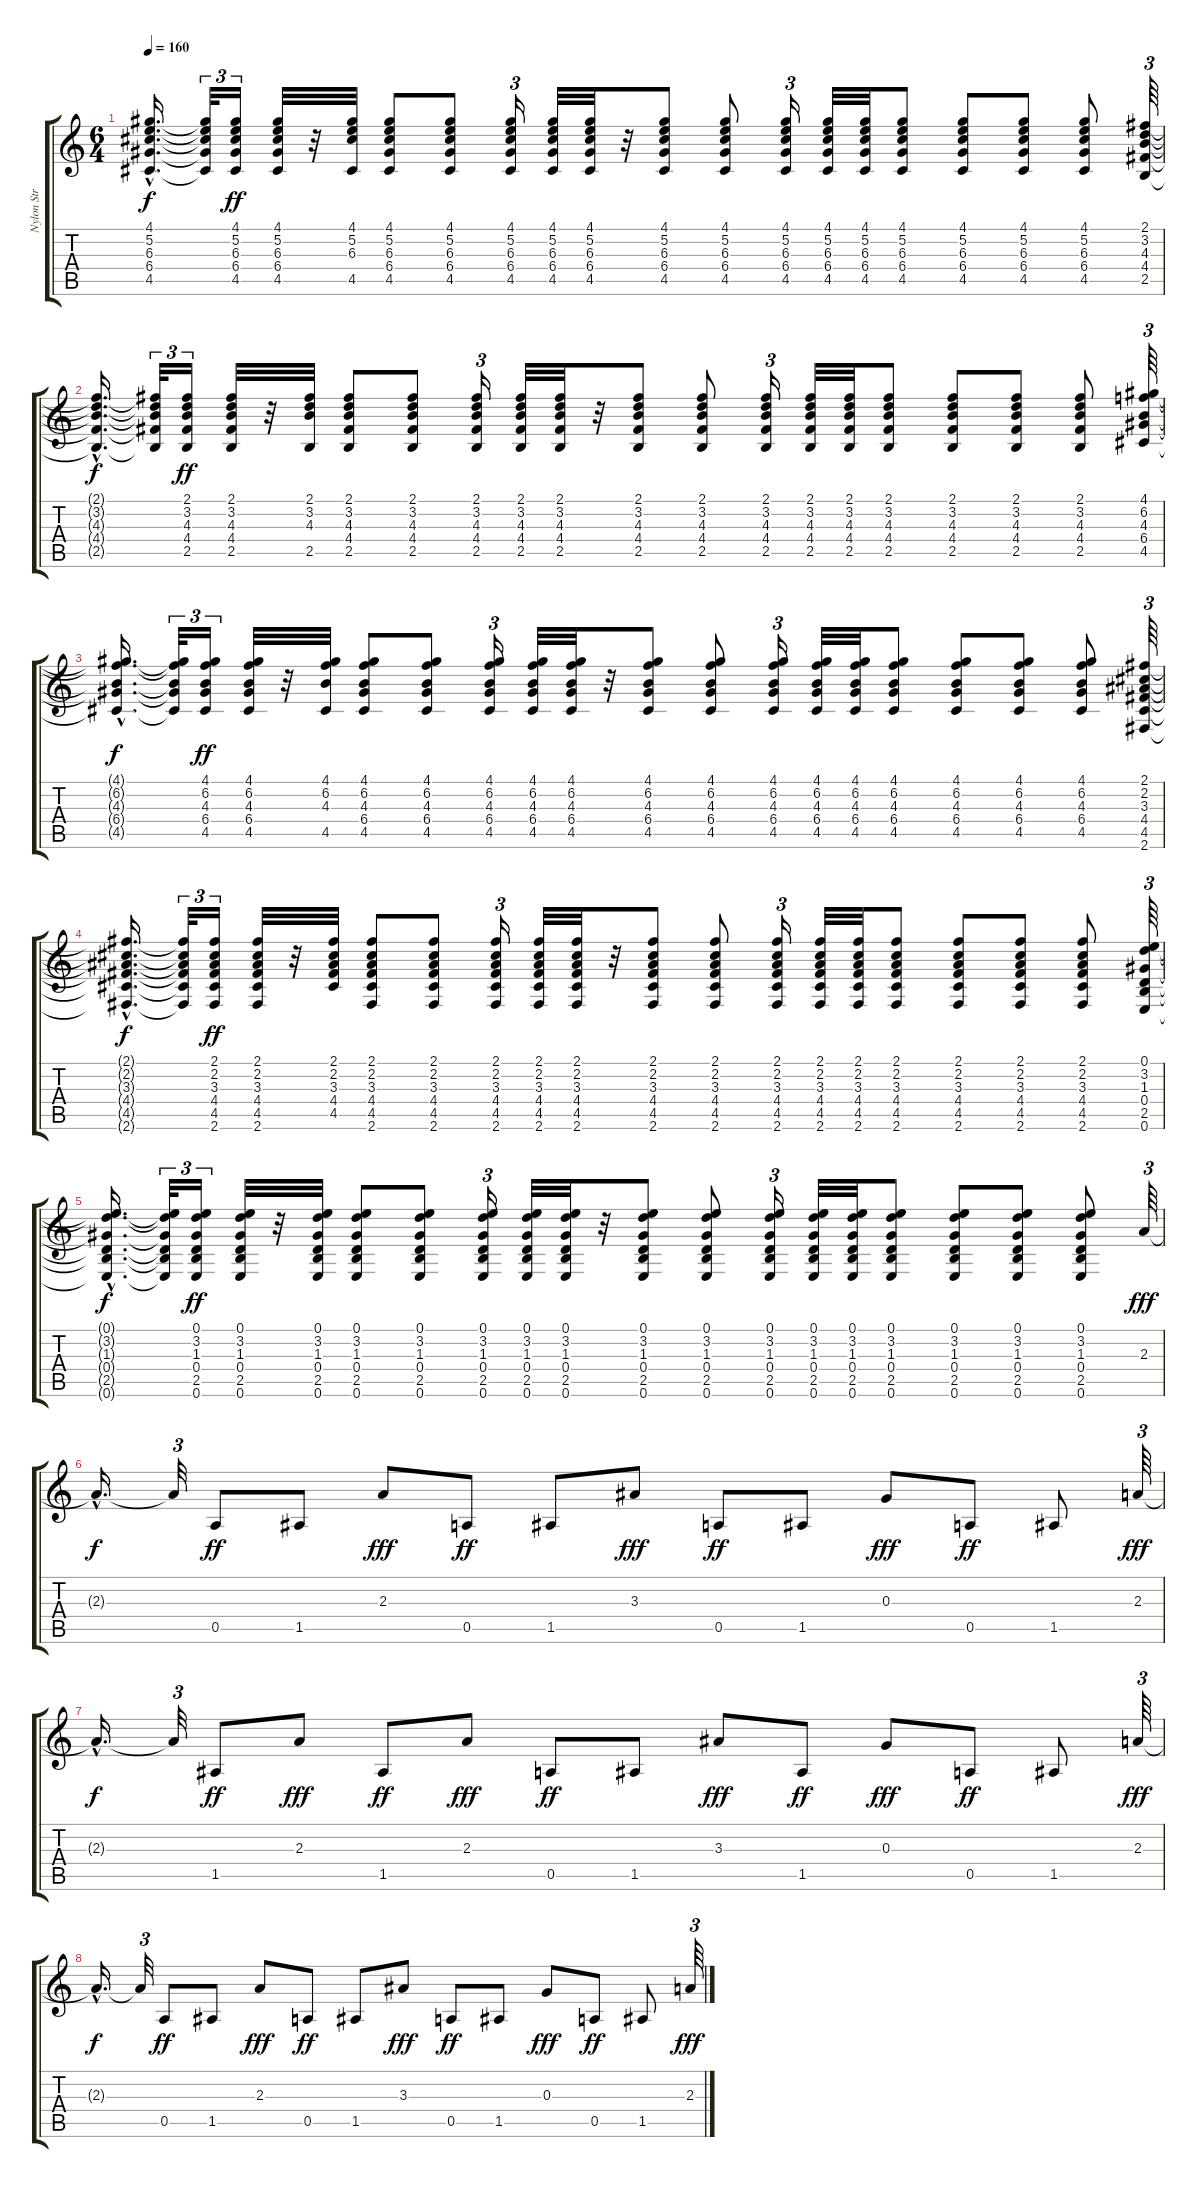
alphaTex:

\track ("Nylon Str Gtr (Paco DeLucia)" "Nylon Str ") {instrument acousticguitarnylon}
\staff {score tabs}
\tuning (E4 B3 G3 D3 A2 E2) {hide}
\ts (6 4)
\tempo 160
\clef g2
\ks c
(4.1{hac t} 5.2{hac t} 6.3{hac t} 6.4{hac t} 4.5{hac t}).16{d dy f} (4.1{t} 5.2{t} 6.3{t} 6.4{t} 4.5{t}).32{tu (3 2)} (4.1 5.2 6.3 6.4 4.5).16{tu (3 2) dy ff} (4.1 5.2 6.3 6.4 4.5).32 r.32 (4.1 5.2 6.3 4.5).32 (4.1 5.2 6.3 6.4 4.5).8 (4.1 5.2 6.3 6.4 4.5).8 (4.1 5.2 6.3 6.4 4.5).16{tu (3 2)} (4.1 5.2 6.3 6.4 4.5).32 (4.1 5.2 6.3 6.4 4.5).32 r.32 (4.1 5.2 6.3 6.4 4.5).8 (4.1 5.2 6.3 6.4 4.5).8 (4.1 5.2 6.3 6.4 4.5).16{tu (3 2)} (4.1 5.2 6.3 6.4 4.5).32 (4.1 5.2 6.3 6.4 4.5).32 (4.1 5.2 6.3 6.4 4.5).8 (4.1 5.2 6.3 6.4 4.5).8 (4.1 5.2 6.3 6.4 4.5).8 (4.1 5.2 6.3 6.4 4.5).8 (2.1 3.2 4.3 4.4 2.5).64{tu (3 2)} |
(2.1{hac t} 3.2{hac t} 4.3{hac t} 4.4{hac t} 2.5{hac t}).16{d dy f} (2.1{t} 3.2{t} 4.3{t} 4.4{t} 2.5{t}).32{tu (3 2)} (2.1 3.2 4.3 4.4 2.5).16{tu (3 2) dy ff} (2.1 3.2 4.3 4.4 2.5).32 r.32 (2.1 3.2 4.3 2.5).32 (2.1 3.2 4.3 4.4 2.5).8 (2.1 3.2 4.3 4.4 2.5).8 (2.1 3.2 4.3 4.4 2.5).16{tu (3 2)} (2.1 3.2 4.3 4.4 2.5).32 (2.1 3.2 4.3 4.4 2.5).32 r.32 (2.1 3.2 4.3 4.4 2.5).8 (2.1 3.2 4.3 4.4 2.5).8 (2.1 3.2 4.3 4.4 2.5).16{tu (3 2)} (2.1 3.2 4.3 4.4 2.5).32 (2.1 3.2 4.3 4.4 2.5).32 (2.1 3.2 4.3 4.4 2.5).8 (2.1 3.2 4.3 4.4 2.5).8 (2.1 3.2 4.3 4.4 2.5).8 (2.1 3.2 4.3 4.4 2.5).8 (4.1 6.2 4.3 6.4 4.5).64{tu (3 2)} |
(4.1{hac t} 6.2{hac t} 4.3{hac t} 6.4{hac t} 4.5{hac t}).16{d dy f} (4.1{t} 6.2{t} 4.3{t} 6.4{t} 4.5{t}).32{tu (3 2)} (4.1 6.2 4.3 6.4 4.5).16{tu (3 2) dy ff} (4.1 6.2 4.3 6.4 4.5).32 r.32 (4.1 6.2 4.3 4.5).32 (4.1 6.2 4.3 6.4 4.5).8 (4.1 6.2 4.3 6.4 4.5).8 (4.1 6.2 4.3 6.4 4.5).16{tu (3 2)} (4.1 6.2 4.3 6.4 4.5).32 (4.1 6.2 4.3 6.4 4.5).32 r.32 (4.1 6.2 4.3 6.4 4.5).8 (4.1 6.2 4.3 6.4 4.5).8 (4.1 6.2 4.3 6.4 4.5).16{tu (3 2)} (4.1 6.2 4.3 6.4 4.5).32 (4.1 6.2 4.3 6.4 4.5).32 (4.1 6.2 4.3 6.4 4.5).8 (4.1 6.2 4.3 6.4 4.5).8 (4.1 6.2 4.3 6.4 4.5).8 (4.1 6.2 4.3 6.4 4.5).8 (2.1 2.2 3.3 4.4 4.5 2.6).64{tu (3 2)} |
(2.1{hac t} 2.2{hac t} 3.3{hac t} 4.4{hac t} 4.5{hac t} 2.6{hac t}).16{d dy f} (2.1{t} 2.2{t} 3.3{t} 4.4{t} 4.5{t} 2.6{t}).32{tu (3 2)} (2.1 2.2 3.3 4.4 4.5 2.6).16{tu (3 2) dy ff} (2.1 2.2 3.3 4.4 4.5 2.6).32 r.32 (2.1 2.2 3.3 4.4 4.5).32 (2.1 2.2 3.3 4.4 4.5 2.6).8 (2.1 2.2 3.3 4.4 4.5 2.6).8 (2.1 2.2 3.3 4.4 4.5 2.6).16{tu (3 2)} (2.1 2.2 3.3 4.4 4.5 2.6).32 (2.1 2.2 3.3 4.4 4.5 2.6).32 r.32 (2.1 2.2 3.3 4.4 4.5 2.6).8 (2.1 2.2 3.3 4.4 4.5 2.6).8 (2.1 2.2 3.3 4.4 4.5 2.6).16{tu (3 2)} (2.1 2.2 3.3 4.4 4.5 2.6).32 (2.1 2.2 3.3 4.4 4.5 2.6).32 (2.1 2.2 3.3 4.4 4.5 2.6).8 (2.1 2.2 3.3 4.4 4.5 2.6).8 (2.1 2.2 3.3 4.4 4.5 2.6).8 (2.1 2.2 3.3 4.4 4.5 2.6).8 (0.1 3.2 1.3 0.4 2.5 0.6).64{tu (3 2)} |
(0.1{hac t} 3.2{hac t} 1.3{hac t} 0.4{hac t} 2.5{hac t} 0.6{hac t}).16{d dy f} (0.1{t} 3.2{t} 1.3{t} 0.4{t} 2.5{t} 0.6{t}).32{tu (3 2)} (0.1 3.2 1.3 0.4 2.5 0.6).16{tu (3 2) dy ff} (0.1 3.2 1.3 0.4 2.5 0.6).32 r.32 (0.1 3.2 1.3 0.4 2.5 0.6).32 (0.1 3.2 1.3 0.4 2.5 0.6).8 (0.1 3.2 1.3 0.4 2.5 0.6).8 (0.1 3.2 1.3 0.4 2.5 0.6).16{tu (3 2)} (0.1 3.2 1.3 0.4 2.5 0.6).32 (0.1 3.2 1.3 0.4 2.5 0.6).32 r.32 (0.1 3.2 1.3 0.4 2.5 0.6).8 (0.1 3.2 1.3 0.4 2.5 0.6).8 (0.1 3.2 1.3 0.4 2.5 0.6).16{tu (3 2)} (0.1 3.2 1.3 0.4 2.5 0.6).32 (0.1 3.2 1.3 0.4 2.5 0.6).32 (0.1 3.2 1.3 0.4 2.5 0.6).8 (0.1 3.2 1.3 0.4 2.5 0.6).8 (0.1 3.2 1.3 0.4 2.5 0.6).8 (0.1 3.2 1.3 0.4 2.5 0.6).8 2.3.64{tu (3 2) dy fff volume 14} |
2.3{hac t}.16{d dy f} 2.3{t}.32{tu (3 2)} 0.5.8{dy ff} 1.5.8 2.3.8{dy fff} 0.5.8{dy ff} 1.5.8 3.3.8{dy fff} 0.5.8{dy ff} 1.5.8 0.3.8{dy fff} 0.5.8{dy ff} 1.5.8 2.3.64{tu (3 2) dy fff} |
2.3{hac t}.16{d dy f} 2.3{t}.32{tu (3 2)} 1.5.8{dy ff} 2.3.8{dy fff} 1.5.8{dy ff} 2.3.8{dy fff} 0.5.8{dy ff} 1.5.8 3.3.8{dy fff} 1.5.8{dy ff} 0.3.8{dy fff} 0.5.8{dy ff} 1.5.8 2.3.64{tu (3 2) dy fff} |
2.3{hac t}.16{d dy f} 2.3{t}.32{tu (3 2)} 0.5.8{dy ff} 1.5.8 2.3.8{dy fff} 0.5.8{dy ff} 1.5.8 3.3.8{dy fff} 0.5.8{dy ff} 1.5.8 0.3.8{dy fff} 0.5.8{dy ff} 1.5.8 2.3.64{tu (3 2) dy fff}
